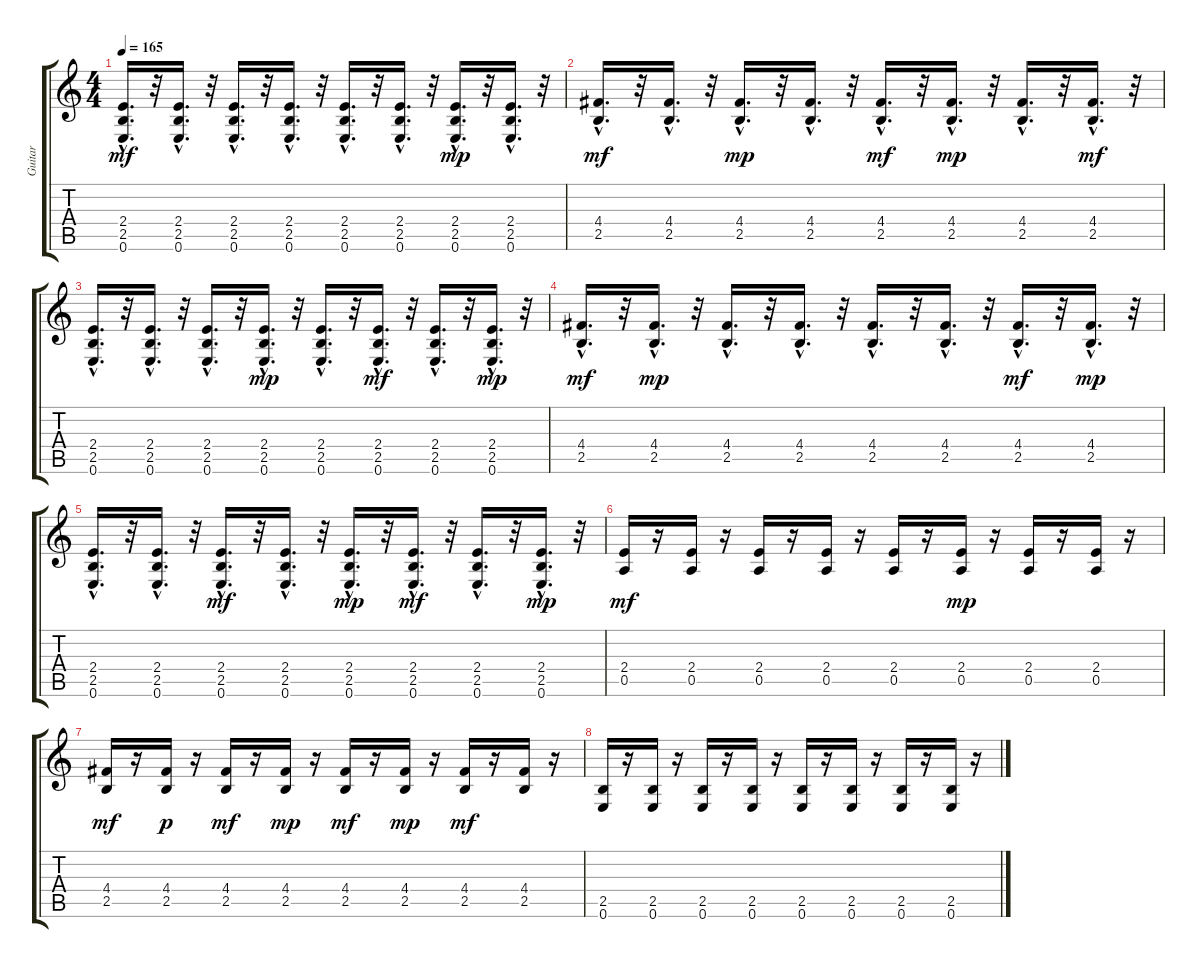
\track ("Guitar" "Guitar") {instrument distortionguitar}
\staff {score tabs}
\tuning (E4 B3 G3 D3 A2 E2) {hide}
\ts (4 4)
\tempo 165
\clef g2
\ks c
(2.4{hac} 2.5{hac} 0.6{hac}).16{d dy mf} r.32 (2.4{hac} 2.5{hac} 0.6{hac}).16{d} r.32 (2.4{hac} 2.5{hac} 0.6{hac}).16{d} r.32 (2.4{hac} 2.5{hac} 0.6{hac}).16{d} r.32 (2.4{hac} 2.5{hac} 0.6{hac}).16{d} r.32 (2.4{hac} 2.5{hac} 0.6{hac}).16{d} r.32 (2.4{hac} 2.5{hac} 0.6{hac}).16{d dy mp} r.32 (2.4{hac} 2.5{hac} 0.6{hac}).16{d} r.32 |
(4.4{hac} 2.5{hac}).16{d dy mf} r.32 (4.4{hac} 2.5{hac}).16{d} r.32 (4.4{hac} 2.5{hac}).16{d dy mp} r.32 (4.4{hac} 2.5{hac}).16{d} r.32 (4.4{hac} 2.5{hac}).16{d dy mf} r.32 (4.4{hac} 2.5{hac}).16{d dy mp} r.32 (4.4{hac} 2.5{hac}).16{d} r.32 (4.4{hac} 2.5{hac}).16{d dy mf} r.32 |
(2.4{hac} 2.5{hac} 0.6{hac}).16{d} r.32 (2.4{hac} 2.5{hac} 0.6{hac}).16{d} r.32 (2.4{hac} 2.5{hac} 0.6{hac}).16{d} r.32 (2.4{hac} 2.5{hac} 0.6{hac}).16{d dy mp} r.32 (2.4{hac} 2.5{hac} 0.6{hac}).16{d} r.32 (2.4{hac} 2.5{hac} 0.6{hac}).16{d dy mf} r.32 (2.4{hac} 2.5{hac} 0.6{hac}).16{d} r.32 (2.4{hac} 2.5{hac} 0.6{hac}).16{d dy mp} r.32 |
(4.4{hac} 2.5{hac}).16{d dy mf} r.32 (4.4{hac} 2.5{hac}).16{d dy mp} r.32 (4.4{hac} 2.5{hac}).16{d} r.32 (4.4{hac} 2.5{hac}).16{d} r.32 (4.4{hac} 2.5{hac}).16{d} r.32 (4.4{hac} 2.5{hac}).16{d} r.32 (4.4{hac} 2.5{hac}).16{d dy mf} r.32 (4.4{hac} 2.5{hac}).16{d dy mp} r.32 |
(2.4{hac} 2.5{hac} 0.6{hac}).16{d} r.32 (2.4{hac} 2.5{hac} 0.6{hac}).16{d} r.32 (2.4 2.5{hac} 0.6{hac}).16{d dy mf} r.32 (2.4{hac} 2.5{hac} 0.6{hac}).16{d} r.32 (2.4{hac} 2.5{hac} 0.6{hac}).16{d dy mp} r.32 (2.4{hac} 2.5 0.6{hac}).16{d dy mf} r.32 (2.4{hac} 2.5{hac} 0.6{hac}).16{d} r.32 (2.4{hac} 2.5{hac} 0.6{hac}).16{d dy mp} r.32 |
(2.4 0.5).16{dy mf} r.16 (2.4 0.5).16 r.16 (2.4 0.5).16 r.16 (2.4 0.5).16 r.16 (2.4 0.5).16 r.16 (2.4 0.5).16{dy mp} r.16 (2.4 0.5).16 r.16 (2.4 0.5).16 r.16 |
(4.4 2.5).16{dy mf} r.16 (4.4 2.5).16{dy p} r.16 (4.4 2.5).16{dy mf} r.16 (4.4 2.5).16{dy mp} r.16 (4.4 2.5).16{dy mf} r.16 (4.4 2.5).16{dy mp} r.16 (4.4 2.5).16{dy mf} r.16 (4.4 2.5).16 r.16 |
(2.5 0.6).16 r.16 (2.5 0.6).16 r.16 (2.5 0.6).16 r.16 (2.5 0.6).16 r.16 (2.5 0.6).16 r.16 (2.5 0.6).16 r.16 (2.5 0.6).16 r.16 (2.5 0.6).16 r.16
